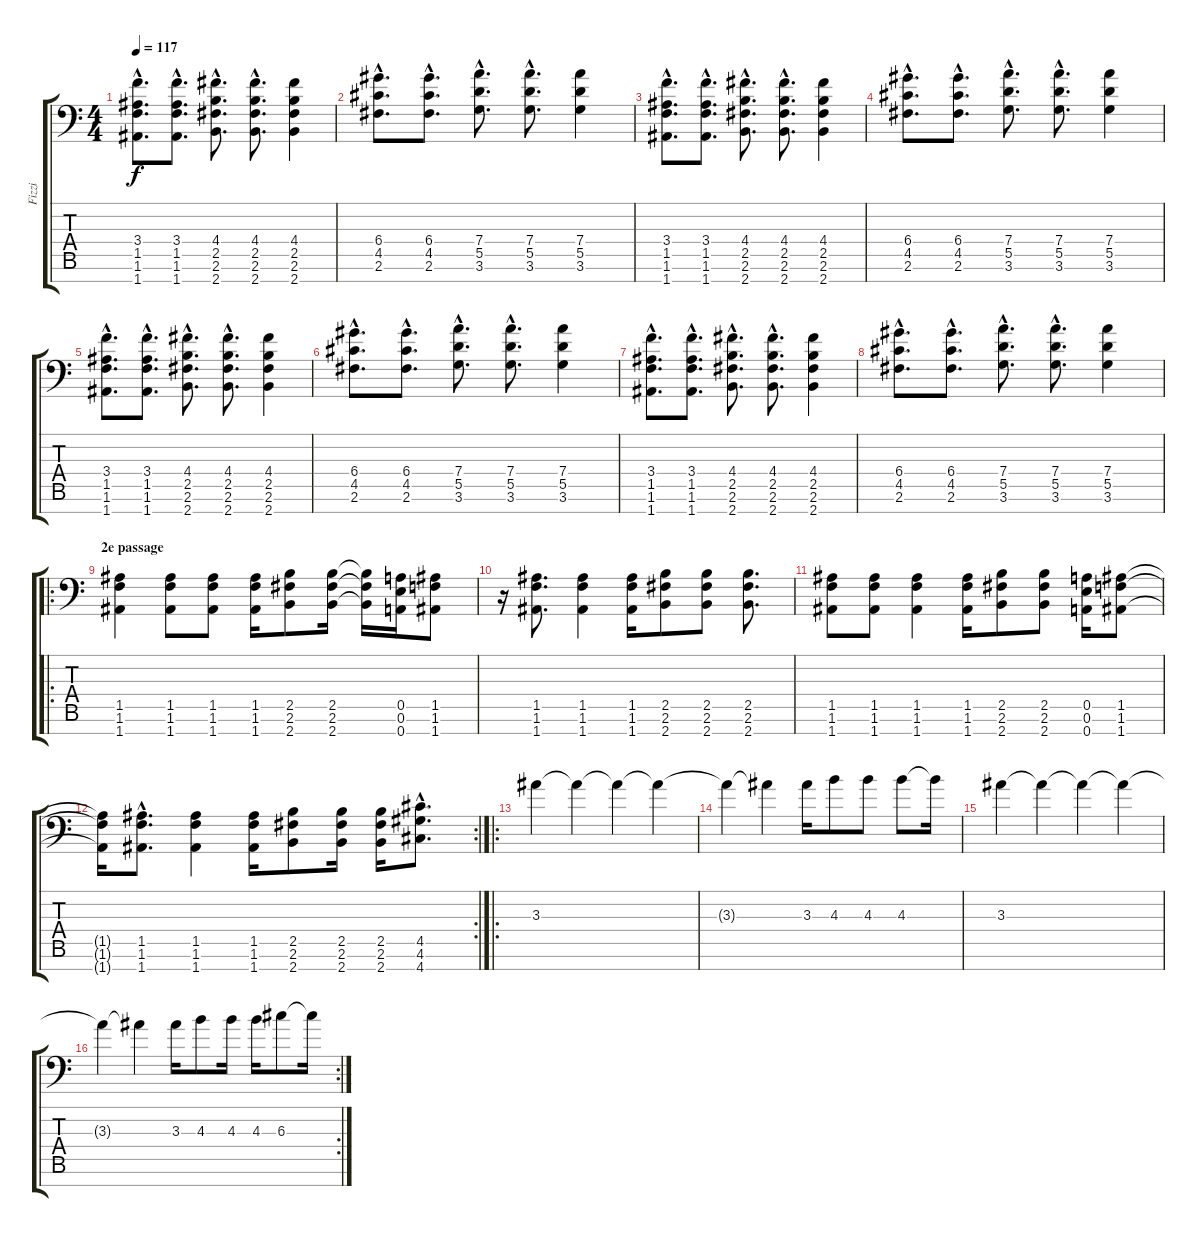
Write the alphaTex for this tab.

\track ("Fizzi" "Fizzi") {instrument distortionguitar}
\staff {score tabs}
\tuning (E4 B3 G3 D3 A2 E2 A1) {hide}
\ts (4 4)
\tempo 117
\clef f4
\ks c
(3.4{hac} 1.5{hac} 1.6{hac} 1.7{hac}).8{d dy f instrument distortionguitar} (3.4{hac} 1.5{hac} 1.6{hac} 1.7{hac}).8{d} (4.4{hac} 2.5{hac} 2.6{hac} 2.7{hac}).8{d} (4.4{hac} 2.5{hac} 2.6{hac} 2.7{hac}).8{d} (4.4 2.5 2.6 2.7).4 |
(6.4{hac} 4.5{hac} 2.6{hac}).8{d} (6.4{hac} 4.5{hac} 2.6{hac}).8{d} (7.4{hac} 5.5{hac} 3.6{hac}).8{d} (7.4{hac} 5.5{hac} 3.6{hac}).8{d} (7.4 5.5 3.6).4 |
(3.4{hac} 1.5{hac} 1.6{hac} 1.7{hac}).8{d} (3.4{hac} 1.5{hac} 1.6{hac} 1.7{hac}).8{d} (4.4{hac} 2.5{hac} 2.6{hac} 2.7{hac}).8{d} (4.4{hac} 2.5{hac} 2.6{hac} 2.7{hac}).8{d} (4.4 2.5 2.6 2.7).4 |
(6.4{hac} 4.5{hac} 2.6{hac}).8{d} (6.4{hac} 4.5{hac} 2.6{hac}).8{d} (7.4{hac} 5.5{hac} 3.6{hac}).8{d} (7.4{hac} 5.5{hac} 3.6{hac}).8{d} (7.4 5.5 3.6).4 |
(3.4{hac} 1.5{hac} 1.6{hac} 1.7{hac}).8{d} (3.4{hac} 1.5{hac} 1.6{hac} 1.7{hac}).8{d} (4.4{hac} 2.5{hac} 2.6{hac} 2.7{hac}).8{d} (4.4{hac} 2.5{hac} 2.6{hac} 2.7{hac}).8{d} (4.4 2.5 2.6 2.7).4 |
(6.4{hac} 4.5{hac} 2.6{hac}).8{d} (6.4{hac} 4.5{hac} 2.6{hac}).8{d} (7.4{hac} 5.5{hac} 3.6{hac}).8{d} (7.4{hac} 5.5{hac} 3.6{hac}).8{d} (7.4 5.5 3.6).4 |
(3.4{hac} 1.5{hac} 1.6{hac} 1.7{hac}).8{d} (3.4{hac} 1.5{hac} 1.6{hac} 1.7{hac}).8{d} (4.4{hac} 2.5{hac} 2.6{hac} 2.7{hac}).8{d} (4.4{hac} 2.5{hac} 2.6{hac} 2.7{hac}).8{d} (4.4 2.5 2.6 2.7).4 |
(6.4{hac} 4.5{hac} 2.6{hac}).8{d} (6.4{hac} 4.5{hac} 2.6{hac}).8{d} (7.4{hac} 5.5{hac} 3.6{hac}).8{d} (7.4{hac} 5.5{hac} 3.6{hac}).8{d} (7.4 5.5 3.6).4 |
\ro
\section ("" "2e passage")
(1.5 1.6 1.7).4 (1.5 1.6 1.7).8 (1.5 1.6 1.7).8 (1.5 1.6 1.7).16 (2.5 2.6 2.7).8 (2.5 2.6 2.7).16 (2.5{t} 2.6{t} 2.7{t}).16 (0.5 0.6 0.7).16 (1.5 1.6 1.7).8 |
r.16 (1.5 1.6 1.7).8{d} (1.5 1.6 1.7).4 (1.5 1.6 1.7).16 (2.5 2.6 2.7).8 (2.5 2.6 2.7).8 (2.5 2.6 2.7).8{d} |
(1.5 1.6 1.7).8 (1.5 1.6 1.7).8 (1.5 1.6 1.7).4 (1.5 1.6 1.7).16 (2.5 2.6 2.7).8 (2.5 2.6 2.7).8 (0.5 0.6 0.7).16 (1.5 1.6 1.7).8 |
\rc 2
(1.5{t} 1.6{t} 1.7{t}).16 (1.5{hac} 1.6{hac} 1.7{hac}).8{d} (1.5 1.6 1.7).4 (1.5 1.6 1.7).16 (2.5 2.6 2.7).8 (2.5 2.6 2.7).16 (2.5 2.6 2.7).16 (4.5{hac} 4.6{hac} 4.7{hac}).8{d} |
\ro
3.3.4 3.3{t}.4 3.3{t}.4 3.3{t}.4 |
3.3{t}.4 3.3{t}.4 3.3.16 4.3.8 4.3.8 4.3.8 4.3{t}.16 |
3.3.4 3.3{t}.4 3.3{t}.4 3.3{t}.4 |
\rc 2
3.3{t}.4 3.3{t}.4 3.3.16 4.3.8 4.3.16 4.3.16 6.3.8 6.3{t}.16
